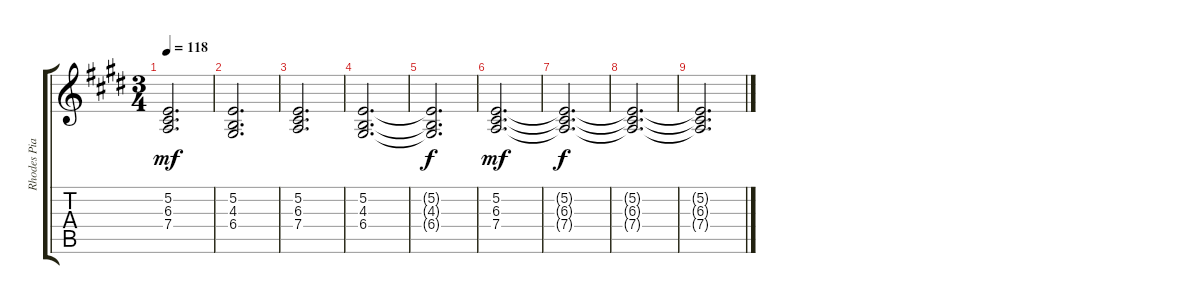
\track ("Rhodes Piano" "Rhodes Pia") {instrument electricpiano1}
\staff {score tabs}
\tuning (E4 B3 G3 D3 A2 E2) {hide}
\ts (3 4)
\tempo 118
\clef g2
\ks e
(5.2 6.3 7.4).2{d dy mf} |
(5.2 4.3 6.4).2{d} |
(5.2 6.3 7.4).2{d} |
(5.2 4.3 6.4).2{d} |
(5.2{t} 4.3{t} 6.4{t}).2{d dy f} |
(5.2 6.3 7.4).2{d dy mf} |
(5.2{t} 6.3{t} 7.4{t}).2{d dy f} |
(5.2{t} 6.3{t} 7.4{t}).2{d} |
(5.2{t} 6.3{t} 7.4{t}).2{d}
